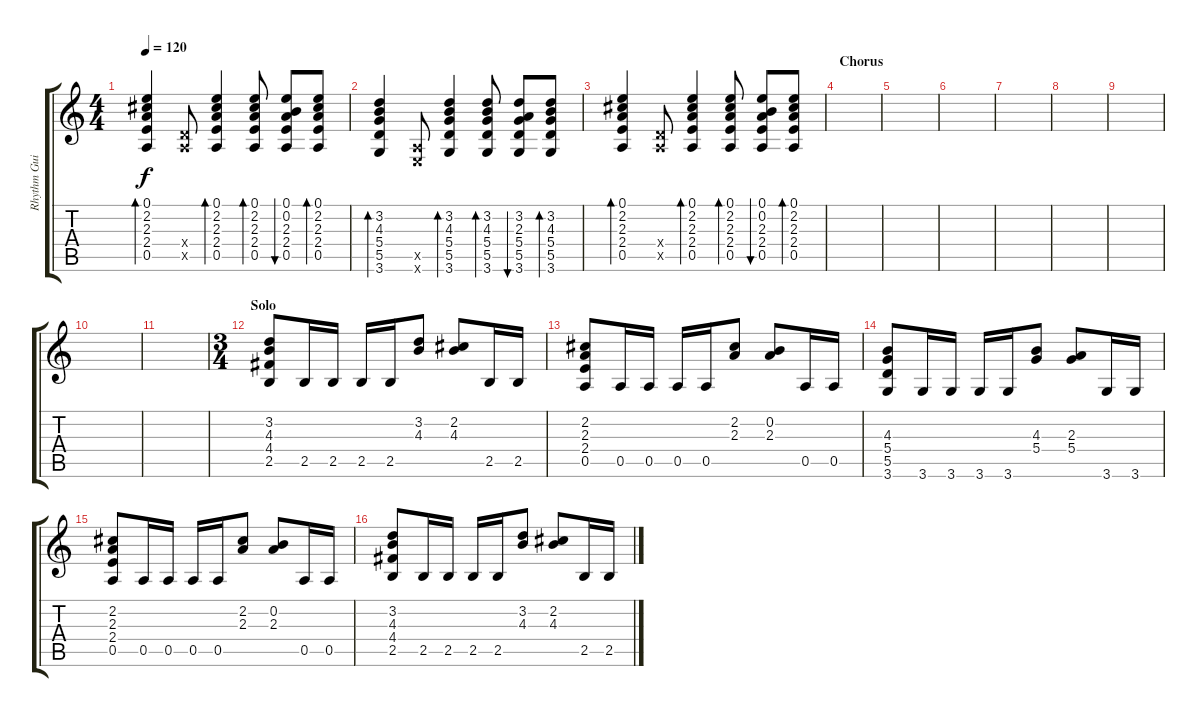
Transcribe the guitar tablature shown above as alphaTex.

\track ("Rhythm Guitar (Mson)" "Rhythm Gui") {instrument overdrivenguitar}
\staff {score tabs}
\tuning (E4 B3 G3 D3 A2 E2) {hide}
\ts (4 4)
\tempo 120
\clef g2
\ks c
(0.1 2.2 2.3 2.4 0.5).4{bd 60 dy f} (0.4{x} 0.5{x}).8 (0.1 2.2 2.3 2.4 0.5).4{bd 60} (0.1 2.2 2.3 2.4 0.5).8{bd 60} (0.1 0.2 2.3 2.4 0.5).8{bu 60} (0.1 2.2 2.3 2.4 0.5).8{bd 60} |
(3.2 4.3 5.4 5.5 3.6).4{bd 60} (0.5{x} 0.6{x}).8 (3.2 4.3 5.4 5.5 3.6).4{bd 60} (3.2 4.3 5.4 5.5 3.6).8{bd 60} (3.2 2.3 5.4 5.5 3.6).8{bu 60} (3.2 4.3 5.4 5.5 3.6).8{bd 60} |
(0.1 2.2 2.3 2.4 0.5).4{bd 60} (0.4{x} 0.5{x}).8 (0.1 2.2 2.3 2.4 0.5).4{bd 60} (0.1 2.2 2.3 2.4 0.5).8{bd 60} (0.1 0.2 2.3 2.4 0.5).8{bu 60} (0.1 2.2 2.3 2.4 0.5).8{bd 60} |
\section ("" "Chorus")
|
|
|
|
|
|
|
|
\ts (3 4)
\section ("" "Solo")
(3.2 4.3 4.4 2.5).8 2.5.16 2.5.16 2.5.16 2.5.16 (3.2 4.3).8 (2.2 4.3).8 2.5.16 2.5.16 |
(2.2 2.3 2.4 0.5).8 0.5.16 0.5.16 0.5.16 0.5.16 (2.2 2.3).8 (0.2 2.3).8 0.5.16 0.5.16 |
(4.3 5.4 5.5 3.6).8 3.6.16 3.6.16 3.6.16 3.6.16 (4.3 5.4).8 (2.3 5.4).8 3.6.16 3.6.16 |
(2.2 2.3 2.4 0.5).8 0.5.16 0.5.16 0.5.16 0.5.16 (2.2 2.3).8 (0.2 2.3).8 0.5.16 0.5.16 |
(3.2 4.3 4.4 2.5).8 2.5.16 2.5.16 2.5.16 2.5.16 (3.2 4.3).8 (2.2 4.3).8 2.5.16 2.5.16
